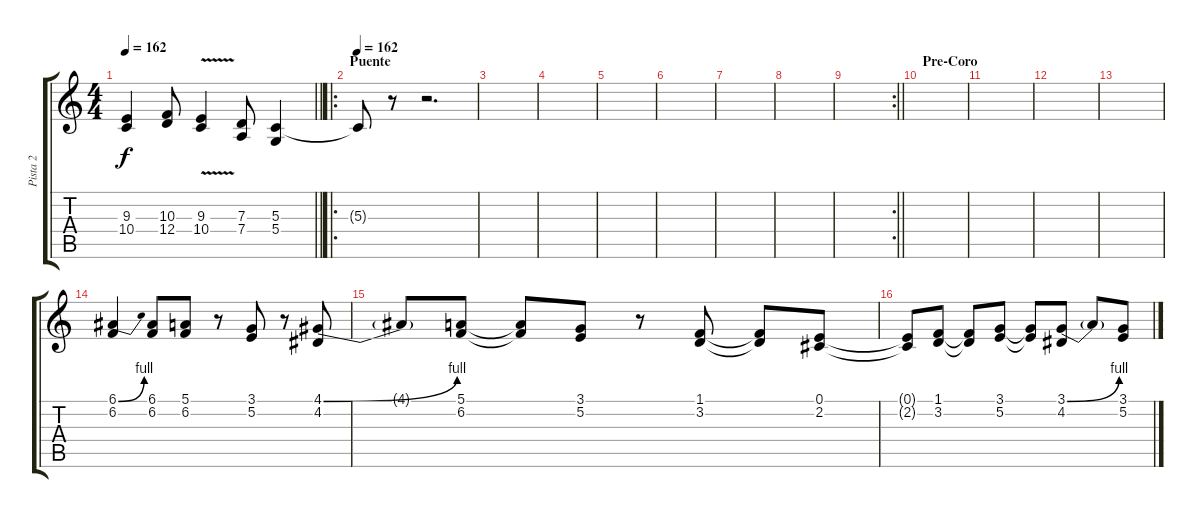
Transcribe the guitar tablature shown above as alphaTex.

\track ("Pista 2" "Pista 2") {instrument violin}
\staff {score tabs}
\tuning (E4 B3 G3 D3 A2 D2) {hide}
\ts (4 4)
\tempo 162
\clef g2
\barLineRight lightlight
\ks c
(9.3{t} 10.4{t}).4{dy f} (10.3 12.4).8 (9.3{v} 10.4{v}).4 (7.3 7.4).8 (5.3 5.4).4 |
\ro
\section ("" "Puente")
\tempo 162
5.3{t}.8 r.8 r.2{d} |
|
|
|
|
|
|
\rc 2
\barLineRight lightlight
|
\section ("" "Pre-Coro")
|
|
|
|
(6.1{be (bend 0 0 60 4)} 6.2).4 (6.1 6.2).8 (5.1 6.2).8 r.8 (3.1 5.2).8 r.8 (4.1{be (bend 0 0 60 4)} 4.2).8 |
4.1{t}.8 (5.1 6.2).8 (5.1{t} 6.2{t}).8 (3.1 5.2).8 r.8 (1.1 3.2).8 (1.1{t} 3.2{t}).8 (0.1 2.2).8 |
(0.1{t} 2.2{t}).8 (1.1 3.2).8 (1.1{t} 3.2{t}).8 (3.1 5.2).8 (3.1{t} 5.2{t}).8 (3.1{be (bend 0 0 60 4)} 4.2).8 3.1{t}.8 (3.1 5.2).8
